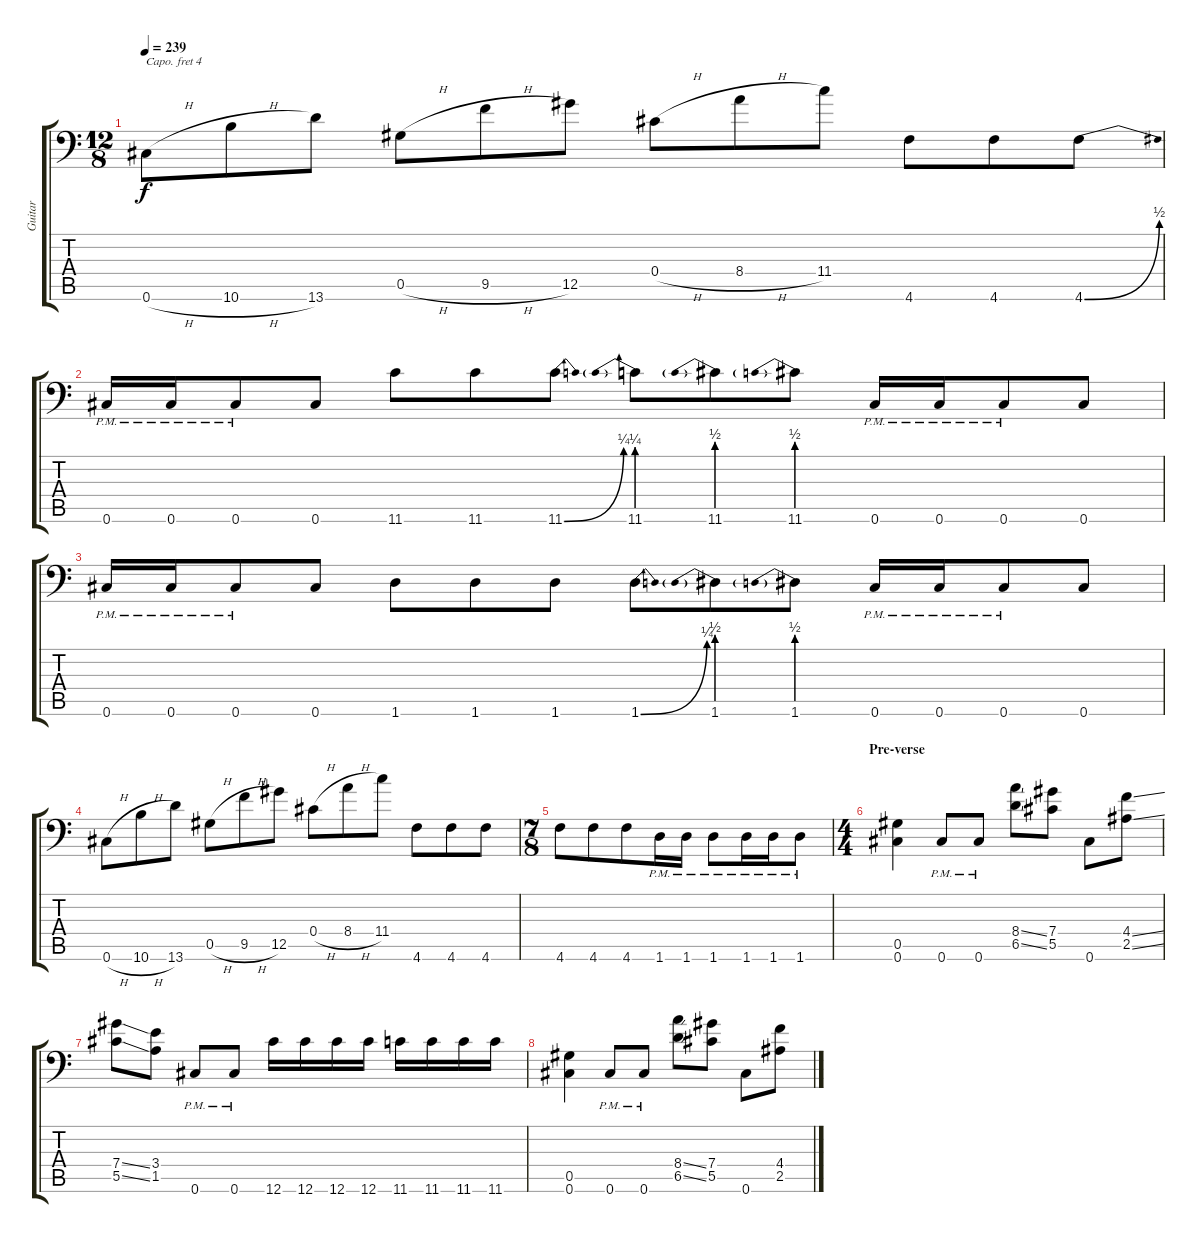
\track ("Guitar" "Guitar") {instrument distortionguitar}
\staff {score tabs}
\capo 4
\tuning (B3 Gb3 D3 A2 E2 A1) {hide}
\ts (12 8)
\tempo 239
\clef f4
\ks c
0.6{h}.8{dy f} 10.6{h}.8 13.6.8 0.5{h}.8 9.5{h}.8 12.5.8 0.4{h}.8 8.4{h}.8 11.4.8 4.6.8 4.6.8 4.6{be (bend 0 0 60 2)}.8 |
0.6{pm}.16 0.6{pm}.16 0.6{pm}.8 0.6.8 11.6.8 11.6.8 11.6{be (bend 0 0 60 1)}.8 11.6{be (prebend 0 1 60 1)}.8 11.6{be (prebend 0 2 60 2)}.8 11.6{be (prebend 0 2 60 2)}.8 0.6{pm}.16 0.6{pm}.16 0.6{pm}.8 0.6.8 |
0.6{pm}.16 0.6{pm}.16 0.6{pm}.8 0.6.8 1.6.8 1.6.8 1.6.8 1.6{be (bend 0 0 60 1)}.8 1.6{be (prebend 0 2 60 2)}.8 1.6{be (prebend 0 2 60 2)}.8 0.6{pm}.16 0.6{pm}.16 0.6{pm}.8 0.6.8 |
0.6{h}.8 10.6{h}.8 13.6.8 0.5{h}.8 9.5{h}.8 12.5.8 0.4{h}.8 8.4{h}.8 11.4.8 4.6.8 4.6.8 4.6.8 |
\ts (7 8)
4.6.8 4.6.8 4.6.8 1.6{pm}.16 1.6{pm}.16 1.6{pm}.8 1.6{pm}.16 1.6{pm}.16 1.6{pm}.8 |
\ts (4 4)
\section ("" "Pre-verse")
(0.5 0.6).4 0.6{pm}.8 0.6{pm}.8 (8.4{ss} 6.5{ss}).8 (7.4 5.5).8 0.6.8 (4.4{ss} 2.5{ss}).8 |
(7.4{ss} 5.5{ss}).8 (3.4 1.5).8 0.6{pm}.8 0.6{pm}.8 12.6.16 12.6.16 12.6.16 12.6.16 11.6.16 11.6.16 11.6.16 11.6.16 |
(0.5 0.6).4 0.6{pm}.8 0.6{pm}.8 (8.4{ss} 6.5{ss}).8 (7.4 5.5).8 0.6.8 (4.4{ss} 2.5{ss}).8
